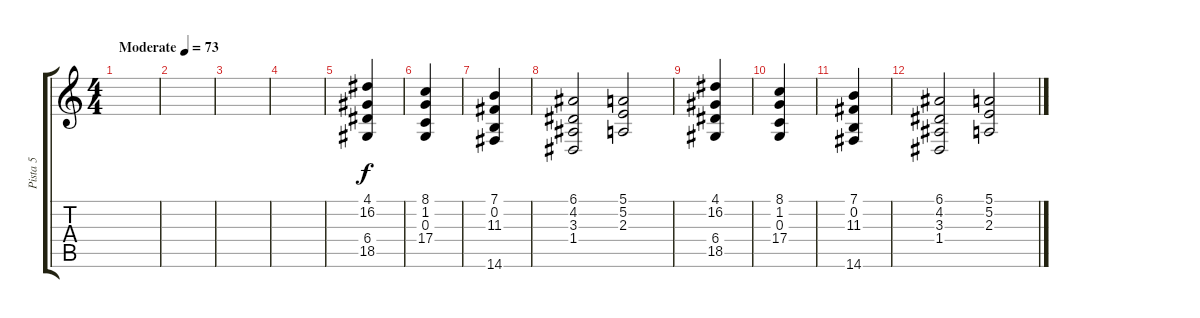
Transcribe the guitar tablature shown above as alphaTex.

\track ("Pista 5" "Pista 5") {instrument electricgrandpiano}
\staff {score tabs}
\tuning (E4 B3 G3 D3 A2 E2) {hide}
\ts (4 4)
\tempo (73 "Moderate")
\clef g2
\ks c
|
|
|
|
(4.1 16.2 6.4 18.5).4 |
(8.1 1.2 0.3 17.4).4 |
(7.1 0.2 11.3 14.6).4 |
(6.1 4.2 3.3 1.4).2 (5.1 5.2 2.3).2 |
(4.1 16.2 6.4 18.5).4 |
(8.1 1.2 0.3 17.4).4 |
(7.1 0.2 11.3 14.6).4 |
(6.1 4.2 3.3 1.4).2 (5.1 5.2 2.3).2
